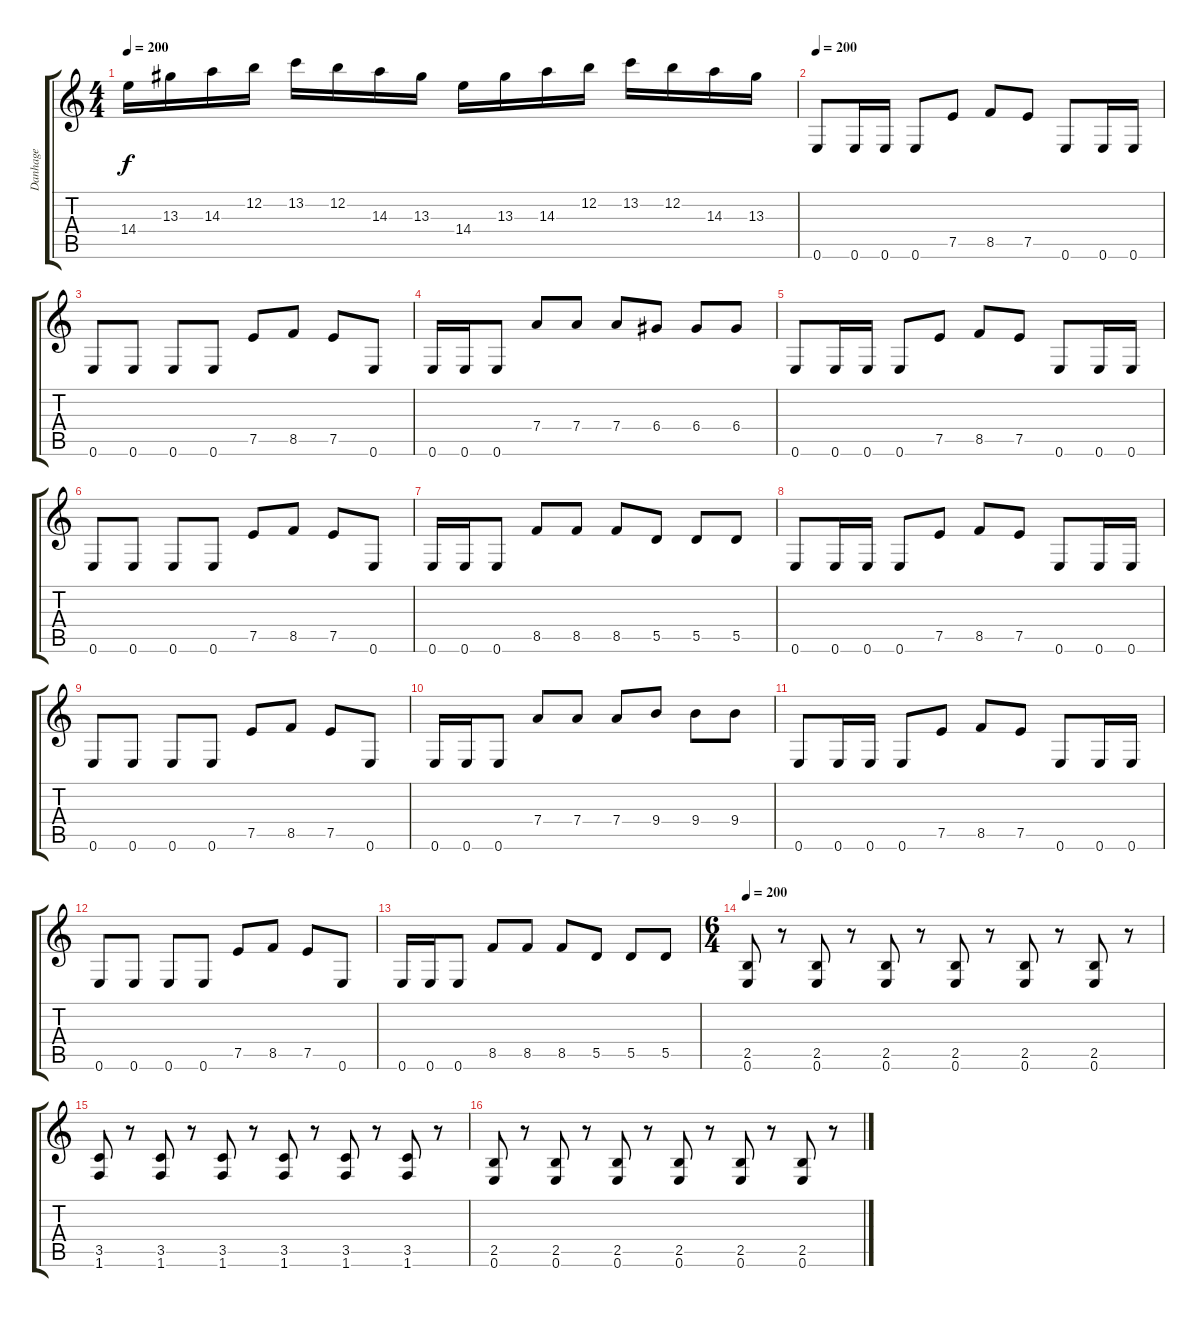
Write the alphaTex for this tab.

\track ("Danhage" "Danhage") {instrument distortionguitar}
\staff {score tabs}
\tuning (E4 B3 G3 D3 A2 E2) {hide}
\ts (4 4)
\tempo 200
\tempo 160
\tempo 200
\clef g2
\ks c
14.4.16{dy f instrument distortionguitar} 13.3.16 14.3.16 12.2.16 13.2.16 12.2.16 14.3.16 13.3.16 14.4.16 13.3.16 14.3.16 12.2.16 13.2.16 12.2.16 14.3.16 13.3.16 |
\tempo 200
0.6.8 0.6.16 0.6.16 0.6.8 7.5.8 8.5.8 7.5.8 0.6.8 0.6.16 0.6.16 |
0.6.8 0.6.8 0.6.8 0.6.8 7.5.8 8.5.8 7.5.8 0.6.8 |
0.6.16 0.6.16 0.6.8 7.4.8 7.4.8 7.4.8 6.4.8 6.4.8 6.4.8 |
0.6.8 0.6.16 0.6.16 0.6.8 7.5.8 8.5.8 7.5.8 0.6.8 0.6.16 0.6.16 |
0.6.8 0.6.8 0.6.8 0.6.8 7.5.8 8.5.8 7.5.8 0.6.8 |
0.6.16 0.6.16 0.6.8 8.5.8 8.5.8 8.5.8 5.5.8 5.5.8 5.5.8 |
0.6.8 0.6.16 0.6.16 0.6.8 7.5.8 8.5.8 7.5.8 0.6.8 0.6.16 0.6.16 |
0.6.8 0.6.8 0.6.8 0.6.8 7.5.8 8.5.8 7.5.8 0.6.8 |
0.6.16 0.6.16 0.6.8 7.4.8 7.4.8 7.4.8 9.4.8 9.4.8 9.4.8 |
0.6.8 0.6.16 0.6.16 0.6.8 7.5.8 8.5.8 7.5.8 0.6.8 0.6.16 0.6.16 |
0.6.8 0.6.8 0.6.8 0.6.8 7.5.8 8.5.8 7.5.8 0.6.8 |
0.6.16 0.6.16 0.6.8 8.5.8 8.5.8 8.5.8 5.5.8 5.5.8 5.5.8 |
\ts (6 4)
\tempo 200
(2.5 0.6).8 r.8 (2.5 0.6).8 r.8 (2.5 0.6).8 r.8 (2.5 0.6).8 r.8 (2.5 0.6).8 r.8 (2.5 0.6).8 r.8 |
(3.5 1.6).8 r.8 (3.5 1.6).8 r.8 (3.5 1.6).8 r.8 (3.5 1.6).8 r.8 (3.5 1.6).8 r.8 (3.5 1.6).8 r.8 |
(2.5 0.6).8 r.8 (2.5 0.6).8 r.8 (2.5 0.6).8 r.8 (2.5 0.6).8 r.8 (2.5 0.6).8 r.8 (2.5 0.6).8 r.8
